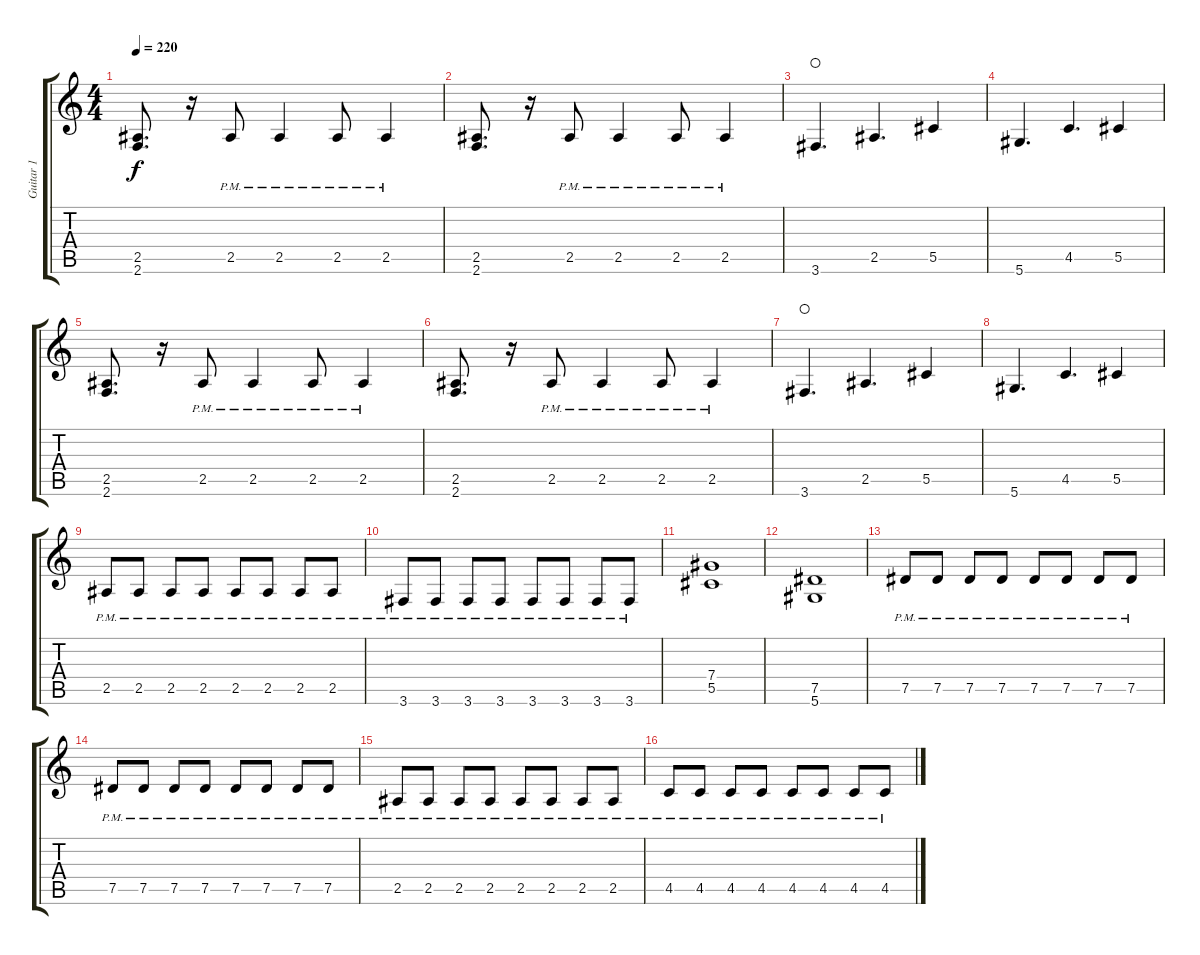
\track ("Guitar 1" "Guitar 1") {instrument distortionguitar}
\staff {score tabs}
\tuning (Eb4 Bb3 Gb3 Db3 Ab2 Eb2) {hide}
\ts (4 4)
\tempo 220
\clef g2
\ks c
(2.5 2.6).8{d dy f} r.16 2.5{pm}.8 2.5{pm}.4 2.5{pm}.8 2.5{pm}.4 |
(2.5 2.6).8{d} r.16 2.5{pm}.8 2.5{pm}.4 2.5{pm}.8 2.5{pm}.4 |
3.6.4{d waho} 2.5.4{d} 5.5.4 |
5.6.4{d} 4.5.4{d} 5.5.4 |
(2.5 2.6).8{d} r.16 2.5{pm}.8 2.5{pm}.4 2.5{pm}.8 2.5{pm}.4 |
(2.5 2.6).8{d} r.16 2.5{pm}.8 2.5{pm}.4 2.5{pm}.8 2.5{pm}.4 |
3.6.4{d waho} 2.5.4{d} 5.5.4 |
5.6.4{d} 4.5.4{d} 5.5.4 |
2.5{pm}.8 2.5{pm}.8 2.5{pm}.8 2.5{pm}.8 2.5{pm}.8 2.5{pm}.8 2.5{pm}.8 2.5{pm}.8 |
3.6{pm}.8 3.6{pm}.8 3.6{pm}.8 3.6{pm}.8 3.6{pm}.8 3.6{pm}.8 3.6{pm}.8 3.6{pm}.8 |
(7.4 5.5).1 |
(7.5 5.6).1 |
7.5{pm}.8 7.5{pm}.8 7.5{pm}.8 7.5{pm}.8 7.5{pm}.8 7.5{pm}.8 7.5{pm}.8 7.5{pm}.8 |
7.5{pm}.8 7.5{pm}.8 7.5{pm}.8 7.5{pm}.8 7.5{pm}.8 7.5{pm}.8 7.5{pm}.8 7.5{pm}.8 |
2.5{pm}.8 2.5{pm}.8 2.5{pm}.8 2.5{pm}.8 2.5{pm}.8 2.5{pm}.8 2.5{pm}.8 2.5{pm}.8 |
4.5{pm}.8 4.5{pm}.8 4.5{pm}.8 4.5{pm}.8 4.5{pm}.8 4.5{pm}.8 4.5{pm}.8 4.5{pm}.8
